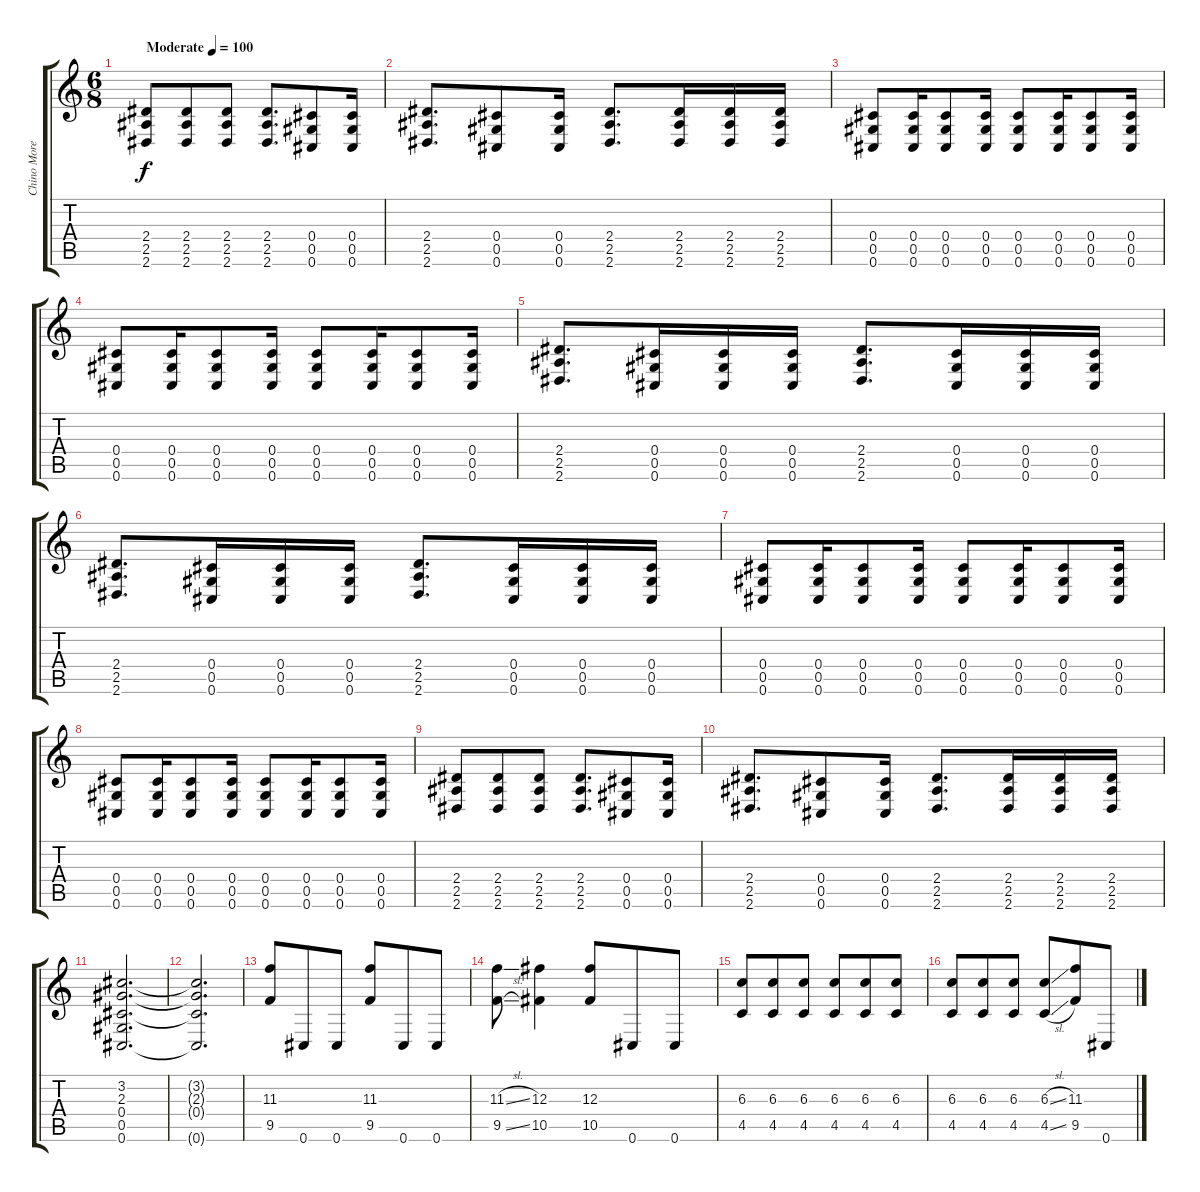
\track ("Chino Moreno" "Chino More") {instrument distortionguitar}
\staff {score tabs}
\tuning (Eb4 Bb3 Gb3 Db3 Ab2 Db2) {hide}
\ts (6 8)
\tempo (100 "Moderate")
\clef g2
\ks c
(2.4 2.5 2.6).8{dy f instrument distortionguitar} (2.4 2.5 2.6).8 (2.4 2.5 2.6).8 (2.4 2.5 2.6).8{d} (0.4 0.5 0.6).8 (0.4 0.5 0.6).16 |
(2.4 2.5 2.6).8{d} (0.4 0.5 0.6).8 (0.4 0.5 0.6).16 (2.4 2.5 2.6).8{d} (2.4 2.5 2.6).16 (2.4 2.5 2.6).16 (2.4 2.5 2.6).16 |
(0.4 0.5 0.6).8 (0.4 0.5 0.6).16 (0.4 0.5 0.6).8 (0.4 0.5 0.6).16 (0.4 0.5 0.6).8 (0.4 0.5 0.6).16 (0.4 0.5 0.6).8 (0.4 0.5 0.6).16 |
(0.4 0.5 0.6).8 (0.4 0.5 0.6).16 (0.4 0.5 0.6).8 (0.4 0.5 0.6).16 (0.4 0.5 0.6).8 (0.4 0.5 0.6).16 (0.4 0.5 0.6).8 (0.4 0.5 0.6).16 |
(2.4 2.5 2.6).8{d} (0.4 0.5 0.6).16 (0.4 0.5 0.6).16 (0.4 0.5 0.6).16 (2.4 2.5 2.6).8{d} (0.4 0.5 0.6).16 (0.4 0.5 0.6).16 (0.4 0.5 0.6).16 |
(2.4 2.5 2.6).8{d} (0.4 0.5 0.6).16 (0.4 0.5 0.6).16 (0.4 0.5 0.6).16 (2.4 2.5 2.6).8{d} (0.4 0.5 0.6).16 (0.4 0.5 0.6).16 (0.4 0.5 0.6).16 |
(0.4 0.5 0.6).8 (0.4 0.5 0.6).16 (0.4 0.5 0.6).8 (0.4 0.5 0.6).16 (0.4 0.5 0.6).8 (0.4 0.5 0.6).16 (0.4 0.5 0.6).8 (0.4 0.5 0.6).16 |
(0.4 0.5 0.6).8 (0.4 0.5 0.6).16 (0.4 0.5 0.6).8 (0.4 0.5 0.6).16 (0.4 0.5 0.6).8 (0.4 0.5 0.6).16 (0.4 0.5 0.6).8 (0.4 0.5 0.6).16 |
(2.4 2.5 2.6).8 (2.4 2.5 2.6).8 (2.4 2.5 2.6).8 (2.4 2.5 2.6).8{d} (0.4 0.5 0.6).8 (0.4 0.5 0.6).16 |
(2.4 2.5 2.6).8{d} (0.4 0.5 0.6).8 (0.4 0.5 0.6).16 (2.4 2.5 2.6).8{d} (2.4 2.5 2.6).16 (2.4 2.5 2.6).16 (2.4 2.5 2.6).16 |
(3.2 2.3 0.4 0.5 0.6).2{d} |
(3.2{t} 2.3{t} 0.4{t} 0.6{t}).2{d} |
(11.3 9.5).8{instrument electricguitarjazz} 0.6.8 0.6.8 (11.3 9.5).8 0.6.8 0.6.8 |
(11.3{sl} 9.5{sl}).8 (12.3 10.5).4 (12.3 10.5).8 0.6.8 0.6.8 |
(6.3 4.5).8 (6.3 4.5).8 (6.3 4.5).8 (6.3 4.5).8 (6.3 4.5).8 (6.3 4.5).8 |
(6.3 4.5).8 (6.3 4.5).8 (6.3 4.5).8 (6.3{sl} 4.5{sl}).8 (11.3 9.5).8 0.6.8
